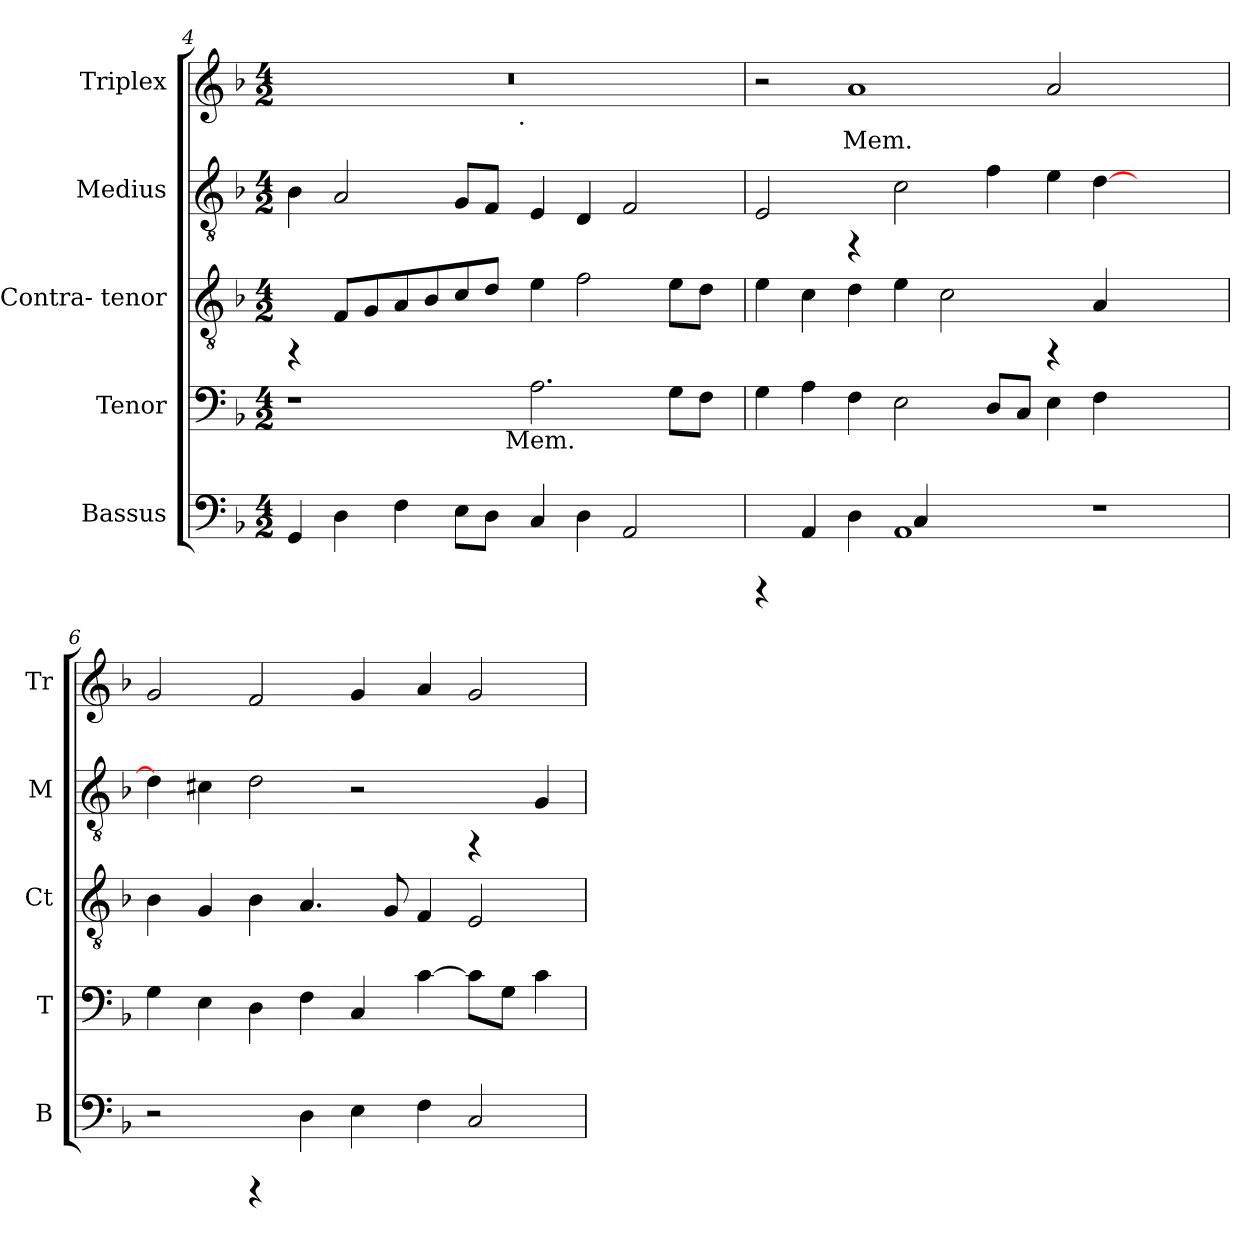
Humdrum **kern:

**kern	**text	**kern	**text	**kern	**text	**kern	**text	**kern	**text
*part5	*part5	*part4	*part4	*part3	*part3	*part2	*part2	*part1	*part1
*staff5	*staff5	*staff4	*staff4	*staff3	*staff3	*staff2	*staff2	*staff1	*staff1
*I"Bassus	*	*I"Tenor	*	*I"Contra-  tenor	*	*I"Medius	*	*I"Triplex	*
*I'B	*	*I'T	*	*I'Ct	*	*I'M	*	*I'Tr	*
*clefF4	*	*clefF4	*	*clefGv2	*	*clefGv2	*	*clefG2	*
*k[b-]	*	*k[b-]	*	*k[b-]	*	*k[b-]	*	*k[b-]	*
*F:	*	*F:	*	*F:	*	*F:	*	*F:	*
*M4/2	*	*M4/2	*	*M4/2	*	*M4/2	*	*M4/2	*
=4	=4	=4	=4	=4	=4	=4	=4	=4	=4
!	!LO:LY:b:cj	!	!	!	!	!	!LO:LY:b:cj	!	!
*	*	*^	*	*	*	*	*	*^	*
4GG/	.	1r	2...ryy	.	4rFF	.	4B-\	.	0r	2ryy	.
!	!LO:LY:b:cj	!	!	!	!	!LO:LY:b:cj	!	!LO:LY:b:cj	!	!	!
4D\	.	.	.	.	8F/L	.	2A/	.	.	.	.
!	!	!	!	!	!	!LO:LY:b:cj	!	!	!	!	!
.	.	.	.	.	8G/	.	.	.	.	.	.
!	!LO:LY:b:cj	!	!	!	!	!LO:LY:b:cj	!	!	!	!	!
4F\	.	.	.	.	8A/	.	.	.	.	4...ryy	.
!	!	!	!	!	!	!LO:LY:b:cj	!	!	!	!	!
.	.	.	.	.	8B-/	.	.	.	.	.	.
!	!LO:LY:b:cj	!	!	!	!	!LO:LY:b:cj	!	!LO:LY:b:cj	!	!	!
8E\L	.	.	.	.	8c/	.	8G/L	.	.	.	.
!	!LO:LY:b:cj	!	!	!	!	!LO:LY:b:cj	!	!LO:LY:b:cj	!	!	!
8D\J	.	.	.	.	8d/J	.	8F/J	.	.	.	.
!	!	!	!LO:TX:b:t=Mem.	!	!	!	!	!	!	!	!
.	.	.	1ryy	.	.	.	.	.	.	.	.
!	!	!	!	!	!	!	!	!	!	!LO:TX:b:t=.	!
.	.	.	.	.	.	.	.	.	.	1ryy	.
!	!LO:LY:b:cj	!	!	!LO:LY:b:cj	!	!LO:LY:b:cj	!	!LO:LY:b:cj	!	!	!
4C/	.	2.A\	.	.	4e\	.	4E/	.	.	.	.
!	!LO:LY:b:cj	!	!	!	!	!LO:LY:b:cj	!	!LO:LY:b:cj	!	!	!
4D\	.	.	.	.	2f\	.	4D/	.	.	.	.
!	!LO:LY:b:cj	!	!	!	!	!	!	!LO:LY:b:cj	!	!	!
2AA/	.	.	.	.	.	.	2F/	.	.	.	.
!	!	!	!	!LO:LY:b:cj	!	!LO:LY:b:cj	!	!	!	!	!
.	.	8G\L	.	.	8e\L	.	.	.	.	.	.
!	!	!	!	!LO:LY:b:cj	!	!LO:LY:b:cj	!	!	!	!	!
.	.	8F\J	.	.	8d\J	.	.	.	.	.	.
.	.	.	16ryy	.	.	.	.	.	.	.	.
.	.	.	.	.	.	.	.	.	.	32ryy	.
=5	=5	=5	=5	=5	=5	=5	=5	=5	=5	=5	=5
*^	*	*	*	*	*	*	*	*	*	*	*
!	!	!	!	!	!LO:LY:b:cj	!	!LO:LY:b:cj	!	!LO:LY:b:cj	!	!	!
*	*	*	*v	*v	*	*	*	*	*	*v	*v	*
4rCCC	2.ryy	.	4G\	.	4e\	.	2E/	.	2r	.
!	!	!LO:LY:b:cj	!	!LO:LY:b:cj	!	!LO:LY:b:cj	!	!	!	!
4AA/	.	.	4A\	.	4c\	.	.	.	.	.
!	!	!LO:LY:b:cj	!	!LO:LY:b:cj	!	!LO:LY:b:cj	!	!	!	!LO:LY:b:cj
4D\	.	.	4F\	.	4d\	.	4rFF	.	1a	Mem.
!	!	!LO:LY:b:cj	!	!LO:LY:b:cj	!	!LO:LY:b:cj	!	!LO:LY:b:cj	!	!
1AA	4C/	.	2E\	.	4e\	.	2c\	.	.	.
!	!	!	!	!	!	!LO:LY:b:cj	!	!	!	!
.	1..ryy	.	.	.	2c\	.	.	.	.	.
!	!	!	!	!LO:LY:b:cj	!	!	!	!LO:LY:b:cj	!	!
.	.	.	8D/L	.	.	.	4f\	.	.	.
!	!	!	!	!LO:LY:b:cj	!	!	!	!	!	!
.	.	.	8C/J	.	.	.	.	.	.	.
!	!	!	!	!LO:LY:b:cj	!	!	!	!LO:LY:b:cj	!	!LO:LY:b:cj
.	.	.	4E\	.	4rFF	.	4e\	.	2a/	.
!	!	!	!	!LO:LY:b:cj	!	!LO:LY:b:cj	!	!LO:LY:b:cj	!	!
1r	.	.	4F\	.	4A/	.	[<4d\	.	.	.
.	.	.	2.ryy	.	2.ryy	.	2.ryy	.	2.ryy	.
*v	*v	*	*	*	*	*	*	*	*	*
!!LO:PB:g=z
=6	=6	=6	=6	=6	=6	=6	=6	=6	=6
!	!	!	!LO:LY:b:cj	!	!LO:LY:b:cj	!	!LO:LY:b:cj	!	!LO:LY:b:cj
2r	.	4G\	.	4B-\	.	4d\]	.	2g/	.
!	!	!	!LO:LY:b:cj	!	!LO:LY:b:cj	!	!LO:LY:b:cj	!	!
.	.	4E\	.	4G/	.	4c#X\	.	.	.
!	!	!	!LO:LY:b:cj	!	!LO:LY:b:cj	!	!LO:LY:b:cj	!	!LO:LY:b:cj
4rCCC	.	4D\	.	4B-\	.	2d\	.	2f/	.
!	!LO:LY:b:cj	!	!LO:LY:b:cj	!	!LO:LY:b:cj	!	!	!	!
4D\	.	4F\	.	4.A/	.	.	.	.	.
!	!LO:LY:b:cj	!	!LO:LY:b:cj	!	!	!	!	!	!LO:LY:b:cj
4E\	.	4C/	.	.	.	2r	.	4g/	.
!	!	!	!	!	!LO:LY:b:cj	!	!	!	!
.	.	.	.	8G/	.	.	.	.	.
!	!LO:LY:b:cj	!	!LO:LY:b:cj	!	!LO:LY:b:cj	!	!	!	!LO:LY:b:cj
4F\	.	[>4c\	.	4F/	.	.	.	4a/	.
!	!LO:LY:b:cj	!	!LO:LY:b:cj	!	!LO:LY:b:cj	!	!	!	!LO:LY:b:cj
2C/	.	8c\L]	.	2E/	.	4rFF	.	2g/	.
!	!	!	!LO:LY:b:cj	!	!	!	!	!	!
.	.	8G\J	.	.	.	.	.	.	.
!	!	!	!LO:LY:b:cj	!	!	!	!LO:LY:b:cj	!	!
.	.	4c\	.	.	.	4G/	.	.	.
=	=	=	=	=	=	=	=	=	=
*-	*-	*-	*-	*-	*-	*-	*-	*-	*-
